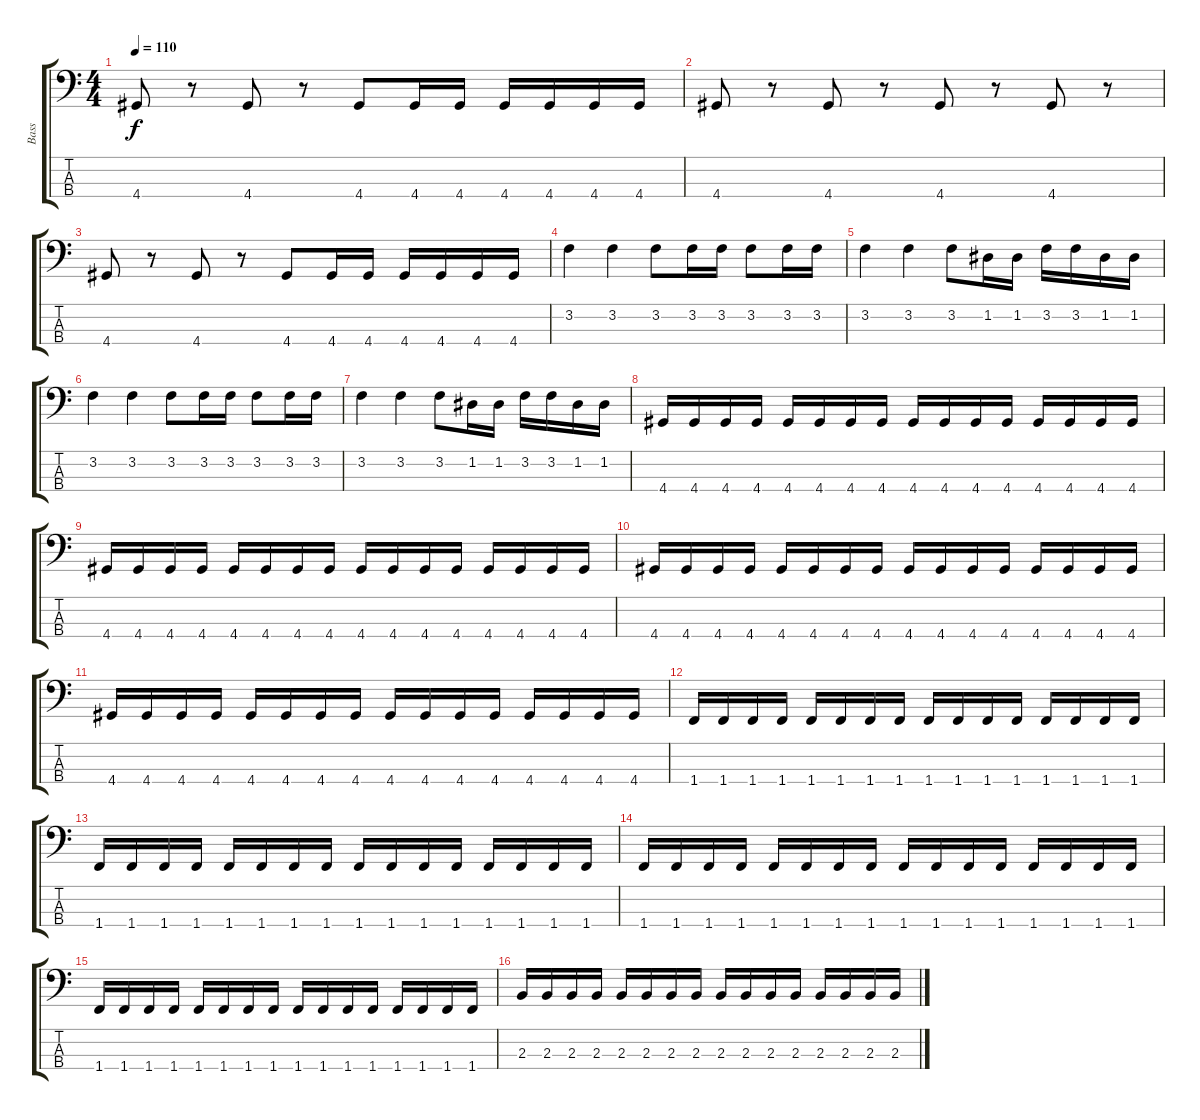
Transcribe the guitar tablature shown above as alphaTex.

\track ("Bass" "Bass") {instrument electricbassfinger}
\staff {score tabs}
\tuning (G2 D2 A1 E1) {hide}
\ts (4 4)
\tempo 110
\clef f4
\ks c
4.4.8{dy f} r.8 4.4.8 r.8 4.4.8 4.4.16 4.4.16 4.4.16 4.4.16 4.4.16 4.4.16 |
4.4.8 r.8 4.4.8 r.8 4.4.8 r.8 4.4.8 r.8 |
4.4.8 r.8 4.4.8 r.8 4.4.8 4.4.16 4.4.16 4.4.16 4.4.16 4.4.16 4.4.16 |
3.2.4 3.2.4 3.2.8 3.2.16 3.2.16 3.2.8 3.2.16 3.2.16 |
3.2.4 3.2.4 3.2.8 1.2.16 1.2.16 3.2.16 3.2.16 1.2.16 1.2.16 |
3.2.4 3.2.4 3.2.8 3.2.16 3.2.16 3.2.8 3.2.16 3.2.16 |
3.2.4 3.2.4 3.2.8 1.2.16 1.2.16 3.2.16 3.2.16 1.2.16 1.2.16 |
4.4.16 4.4.16 4.4.16 4.4.16 4.4.16 4.4.16 4.4.16 4.4.16 4.4.16 4.4.16 4.4.16 4.4.16 4.4.16 4.4.16 4.4.16 4.4.16 |
4.4.16 4.4.16 4.4.16 4.4.16 4.4.16 4.4.16 4.4.16 4.4.16 4.4.16 4.4.16 4.4.16 4.4.16 4.4.16 4.4.16 4.4.16 4.4.16 |
4.4.16 4.4.16 4.4.16 4.4.16 4.4.16 4.4.16 4.4.16 4.4.16 4.4.16 4.4.16 4.4.16 4.4.16 4.4.16 4.4.16 4.4.16 4.4.16 |
4.4.16 4.4.16 4.4.16 4.4.16 4.4.16 4.4.16 4.4.16 4.4.16 4.4.16 4.4.16 4.4.16 4.4.16 4.4.16 4.4.16 4.4.16 4.4.16 |
1.4.16 1.4.16 1.4.16 1.4.16 1.4.16 1.4.16 1.4.16 1.4.16 1.4.16 1.4.16 1.4.16 1.4.16 1.4.16 1.4.16 1.4.16 1.4.16 |
1.4.16 1.4.16 1.4.16 1.4.16 1.4.16 1.4.16 1.4.16 1.4.16 1.4.16 1.4.16 1.4.16 1.4.16 1.4.16 1.4.16 1.4.16 1.4.16 |
1.4.16 1.4.16 1.4.16 1.4.16 1.4.16 1.4.16 1.4.16 1.4.16 1.4.16 1.4.16 1.4.16 1.4.16 1.4.16 1.4.16 1.4.16 1.4.16 |
1.4.16 1.4.16 1.4.16 1.4.16 1.4.16 1.4.16 1.4.16 1.4.16 1.4.16 1.4.16 1.4.16 1.4.16 1.4.16 1.4.16 1.4.16 1.4.16 |
2.3.16 2.3.16 2.3.16 2.3.16 2.3.16 2.3.16 2.3.16 2.3.16 2.3.16 2.3.16 2.3.16 2.3.16 2.3.16 2.3.16 2.3.16 2.3.16
